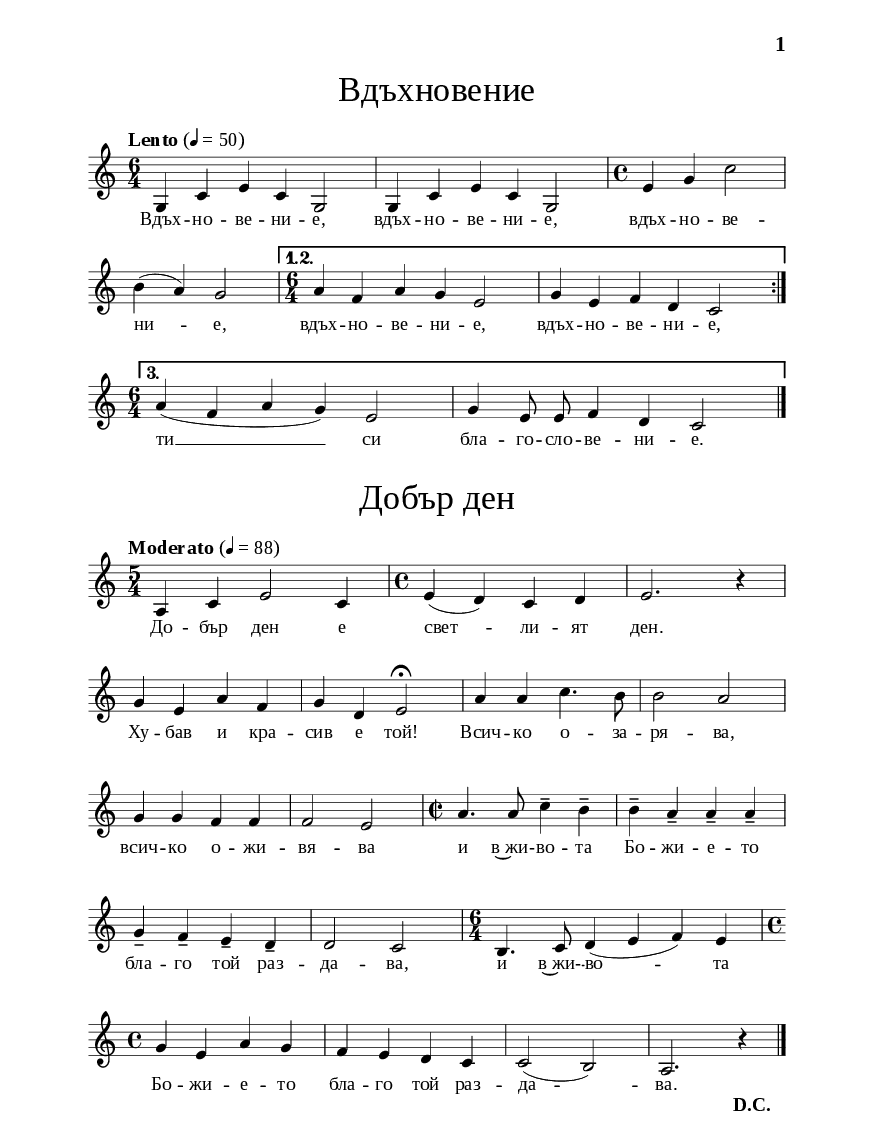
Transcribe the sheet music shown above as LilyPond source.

\version "2.24.3"

% include paper part and global functions
\include "include/globals.ily"

\bookpart {
  \label #'ref095
  \tocItem \markup "Вдъхновение"
  \include "include/bookpart-paper.ily"

  \score {
    \include "include/score-layout.ily"


    \new Voice \absolute  {
      \clef treble
      \key c \major
      \time 6/4
      \tempoFunc "Lento" 4 "50"
      \autoBeamOff
      \repeat volta 3 {
        g4 c' e' c' g2 | g4 c' e' c' g2 | \time 4/4  e'4 g' c''2 \break |

        b'4 ( a' ) g'2 | \time 6/4
      } \alternative {
        { a'4 f' a' g' e'2 | g'4 e' f' d' c'2 | \break }
        {
          \once \override Score.TimeSignature.break-visibility = ##(#f #f #t)
          \time 6/4 a'4 ( f' a' g' ) e'2 |  g'4 e'8 e' f'4 d' c'2
        }
      }
      \bar "|."
    }

    \addlyrics {
      Вдъх -- но -- ве -- ни -- е,
      вдъх -- но -- ве -- ни -- е,
      вдъх -- но -- ве -- ни -- е, вдъх -- но -- ве -- ни -- е,
      вдъх -- но -- ве -- ни -- е, ти __ си бла -- го --
      сло -- ве -- ни -- е.

    }

    \header {
      title = \titleFunc #'ref_desc_6 "Вдъхновение" "Vdahnovenie"
    }

    \midi{}

  } % score


  \label #'ref095_2
  \tocItem \markup "Добър ден"


  \include "include/bookpart-paper.ily"
  \score {
    \include "include/score-layout.ily"


    \new Voice \absolute  {
      \clef treble
      \key a \minor
      \time 5/4
      \tempoFunc "Moderato" 4 "88"

      a4 c' e'2 c'4 | \time 4/4  e'4 ( d' ) c'  d'  | e'2. r4 \break |

      g'4 e' a' f' | g'4 d' e'2 \fermata | a'4 a' c''4. b'8 | b'2 a' \break |

      g'4 g' f' f' |  f'2 e' | \time 2/2 a'4. a'8 c''4-- b'-- | b'4-- a'-- a'-- a'-- \break |

      g'4-- f'-- e'-- d'-- | d'2 c' |  \time 6/4  b4. c'8 d'4 ( e' f' ) e' \break |

      \time 4/4  g'4 e' a' g' | f'4 e' d' c' | c'2 ( b ) | a2. r4 \break |

      \bar "|."
    }

    \addlyrics {
      До -- бър
      ден е свет -- ли -- ят ден. Ху -- бав и кра --
      сив е той! Всич -- ко о -- за -- ря -- ва, всич
      -- ко о -- жи -- вя -- ва и "в~жи-" -- во -- та Бо
      -- жи -- е -- то бла -- го той раз -- да -- ва,
      и "в~жи-" -- во -- та Бо -- жи -- е -- то бла -- го
      той раз -- да -- ва.

    }

    \header {
      title = \titleFunc #'ref_desc_8 "Добър ден" "Dobăr den"
    }

    \midi{}

  } % score

  \markup \dc-one "D.C."

} % bookpart
